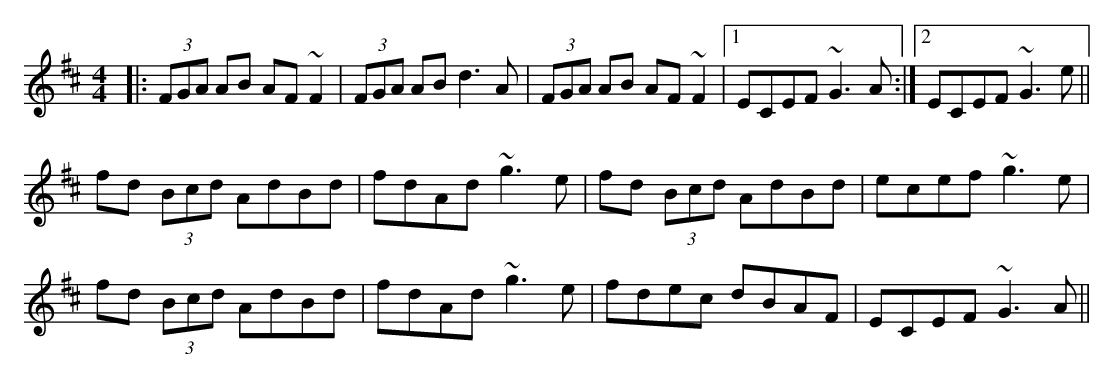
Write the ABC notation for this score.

X:1
M:4/4
K:D
|:(3FGA AB AF~F2|(3FGA AB d3A|(3FGA AB AF~F2|1 ECEF ~G3A:|2 ECEF ~G3e||
fd (3Bcd AdBd|fdAd ~g3e|fd (3Bcd AdBd|ecef ~g3e|
fd (3Bcd AdBd|fdAd ~g3e|fdec dBAF|ECEF ~G3A||
